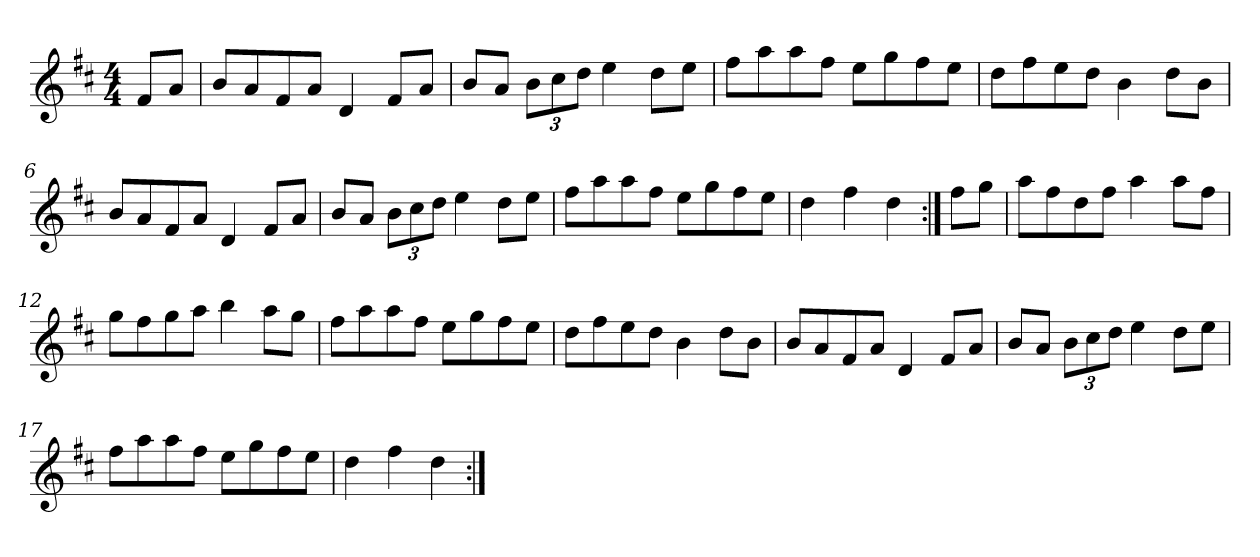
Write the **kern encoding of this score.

**kern
*part1
*staff1
*clefG2
*k[f#c#]
*D:
*M4/4
*MM75
=1
8f#/L
8a/J
=2
8b/L
8a/
8f#/
8a/J
4d/
8f#/L
8a/J
=3
8b/L
8a/J
*Xbrackettup
12b\L
12cc#\
12dd\J
4ee\
8dd\L
8ee\J
=4
8ff#\L
8aa\
8aa\
8ff#\J
8ee\L
8gg\
8ff#\
8ee\J
=5
8dd\L
8ff#\
8ee\
8dd\J
4b\
8dd\L
8b\J
=6
8b/L
8a/
8f#/
8a/J
4d/
8f#/L
8a/J
!!LO:LB:g=z
=7
8b/L
8a/J
12b\L
12cc#\
12dd\J
4ee\
8dd\L
8ee\J
=8
8ff#\L
8aa\
8aa\
8ff#\J
8ee\L
8gg\
8ff#\
8ee\J
=9
4dd\
4ff#\
4dd\
=10:|!
8ff#\L
8gg\J
=11
8aa\L
8ff#\
8dd\
8ff#\J
4aa\
8aa\L
8ff#\J
=12
8gg\L
8ff#\
8gg\
8aa\J
4bb\
8aa\L
8gg\J
!!LO:LB:g=z
=13
8ff#\L
8aa\
8aa\
8ff#\J
8ee\L
8gg\
8ff#\
8ee\J
=14
8dd\L
8ff#\
8ee\
8dd\J
4b\
8dd\L
8b\J
=15
8b/L
8a/
8f#/
8a/J
4d/
8f#/L
8a/J
=16
8b/L
8a/J
12b\L
12cc#\
12dd\J
4ee\
8dd\L
8ee\J
=17
8ff#\L
8aa\
8aa\
8ff#\J
8ee\L
8gg\
8ff#\
8ee\J
=18
4dd\
4ff#\
4dd\
=:|!
*-
